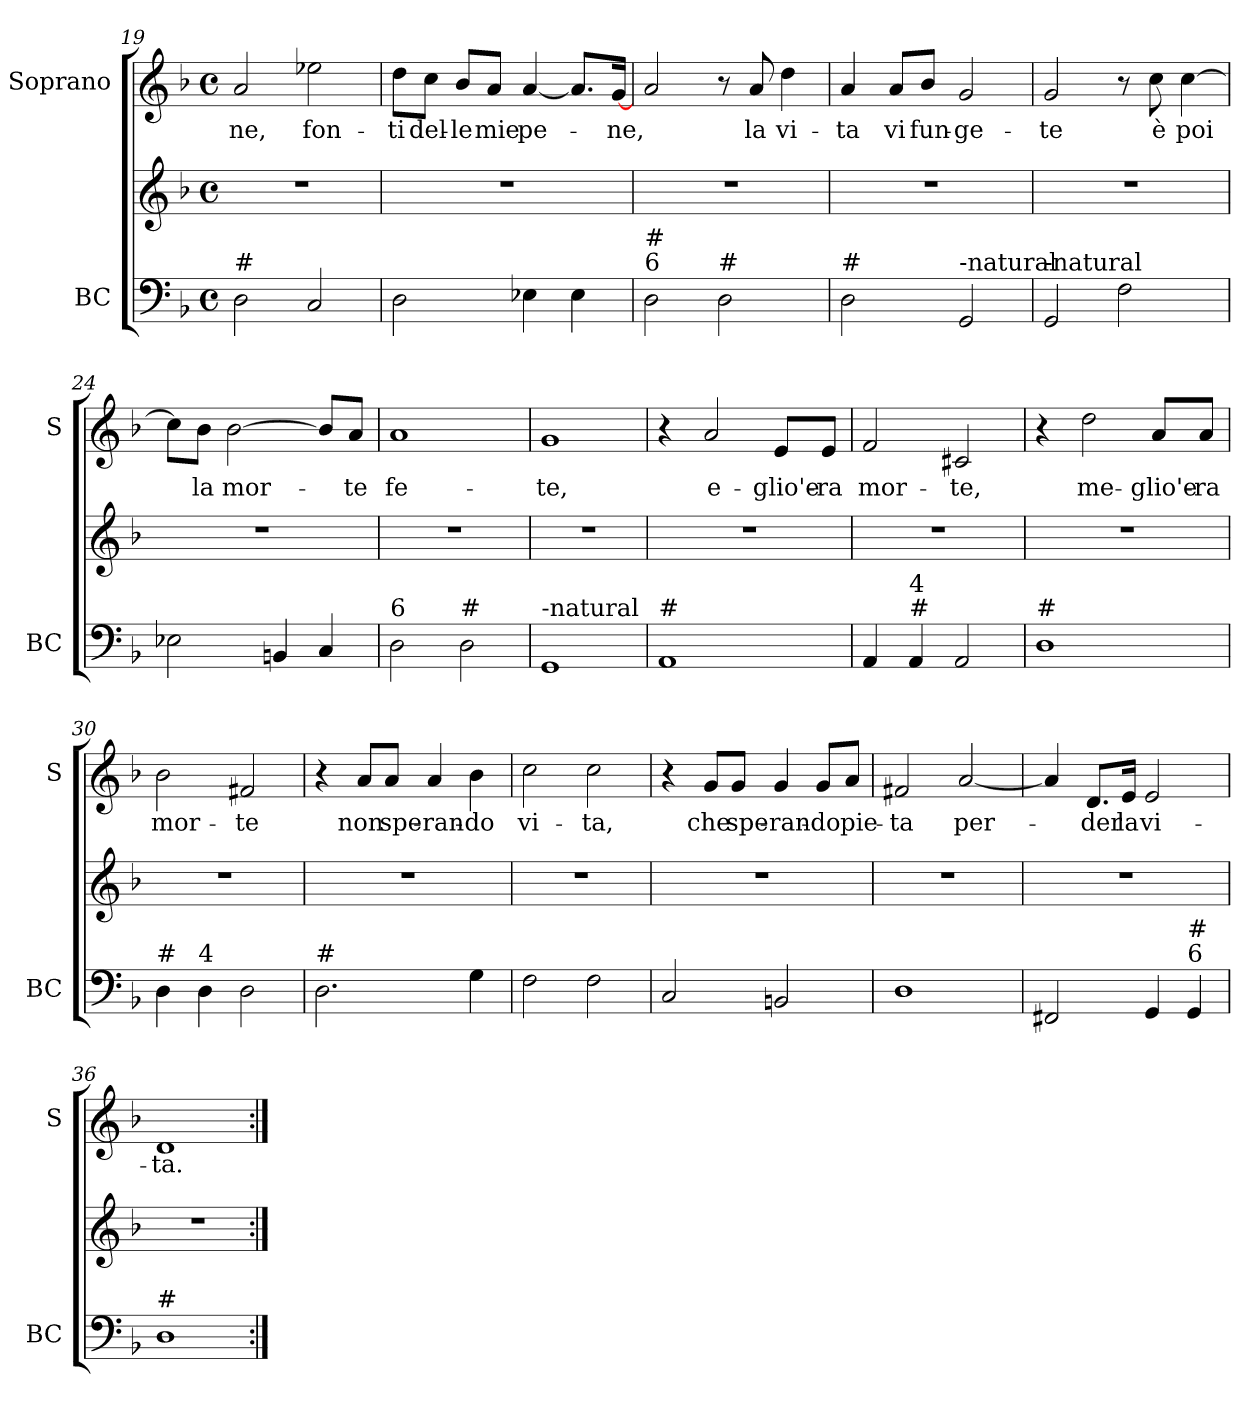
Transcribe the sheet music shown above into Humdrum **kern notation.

**kern	**kern	**kern	**text
*part2	*part2	*part1	*part1
*staff3	*staff2	*staff1	*staff1
*I"BC	*	*I"Soprano	*
*I'BC	*	*I'S	*
*clefF4	*clefG2	*clefG2	*
*k[b-]	*k[b-]	*k[b-]	*
*F:	*F:	*F:	*
*M4/4	*M4/4	*M4/4	*
*met(c)	*met(c)	*met(c)	*
=19	=19	=19	=19
!LO:TX:a:t=#	!	!	!
!	!	!	!LO:LY:b
2D\	1r	2a/	-ne,
!	!	!	!LO:LY:b
2C/	.	2ee-X\	fon-
!!LO:LB:g=z
=20	=20	=20	=20
!	!	!	!LO:LY:b
2D\	1r	8dd\L	-ti
!	!	!	!LO:LY:b
.	.	8cc\J	del-
!	!	!	!LO:LY:b
.	.	8b-/L	-le
!	!	!	!LO:LY:b
.	.	8a/J	mie
!	!	!	!LO:LY:b
4E-X\	.	[4a/	pe-
4E-\	.	8.a/L]	.
!	!	!	!LO:LY:b
.	.	[16g/Jk	-ne,
=21	=21	=21	=21
!LO:TX:a:t=6	!	!	!
!LO:TX:a:t=#	!	!	!
2D\	1r	2a/	.
!LO:TX:a:t=#	!	!	!
2D\	.	8r	.
!	!	!	!LO:LY:b
.	.	8a/	la
!	!	!	!LO:LY:b
.	.	4dd\	vi-
=22	=22	=22	=22
!LO:TX:a:t=#	!	!	!
!	!	!	!LO:LY:b
2D\	1r	4a/	-ta
!	!	!	!LO:LY:b
.	.	8a/L	vi
!	!	!	!LO:LY:b
.	.	8b-/J	fun-
!LO:TX:a:t=-natural	!	!	!
!	!	!	!LO:LY:b
2GG/	.	2g/	-ge-
=23	=23	=23	=23
!LO:TX:a:t=-natural	!	!	!
!	!	!	!LO:LY:b
2GG/	1r	2g/	-te
2F\	.	8r	.
!	!	!	!LO:LY:b
.	.	8cc\	è
!	!	!	!LO:LY:b
.	.	[4cc\	poi
=24	=24	=24	=24
2E-X\	1r	8cc\L]	.
!	!	!	!LO:LY:b
.	.	8b-\J	la
!	!	!	!LO:LY:b
.	.	[2b-\	mor-
4BBn/	.	.	.
4C/	.	8b-/L]	.
!	!	!	!LO:LY:b
.	.	8a/J	-te
!!LO:LB:g=z
=25	=25	=25	=25
!LO:TX:a:t=6	!	!	!
!	!	!	!LO:LY:b
2D\	1r	1a	fe-
!LO:TX:a:t=#	!	!	!
2D\	.	.	.
=26	=26	=26	=26
!LO:TX:a:t=-natural	!	!	!
!	!	!	!LO:LY:b
1GG	1r	1g	-te,
=27	=27	=27	=27
!LO:TX:a:t=#	!	!	!
1AA	1r	4r	.
!	!	!	!LO:LY:b
.	.	2a/	e-
!	!	!	!LO:LY:b
.	.	8e/L	-glio'e-
!	!	!	!LO:LY:b
.	.	8e/J	-ra
=28	=28	=28	=28
!	!	!	!LO:LY:b
4AA/	1r	2f/	mor-
!LO:TX:a:t=#	!	!	!
!LO:TX:a:t=4	!	!	!
4AA/	.	.	.
!	!	!	!LO:LY:b
2AA/	.	2c#X/	-te,
=29	=29	=29	=29
!LO:TX:a:t=#	!	!	!
1D	1r	4r	.
!	!	!	!LO:LY:b
.	.	2dd\	me-
!	!	!	!LO:LY:b
.	.	8a/L	-glio'e-
!	!	!	!LO:LY:b
.	.	8a/J	-ra
=30	=30	=30	=30
!LO:TX:a:t=#	!	!	!
!	!	!	!LO:LY:b
4D\	1r	2b-\	mor-
!LO:TX:a:t=4	!	!	!
4D\	.	.	.
!	!	!	!LO:LY:b
2D\	.	2f#X/	-te
!!LO:LB:g=z
=31	=31	=31	=31
!LO:TX:a:t=#	!	!	!
2.D\	1r	4r	.
!	!	!	!LO:LY:b
.	.	8a/L	non
!	!	!	!LO:LY:b
.	.	8a/J	spe-
!	!	!	!LO:LY:b
.	.	4a/	-ran-
!	!	!	!LO:LY:b
4G\	.	4b-\	-do
=32	=32	=32	=32
!	!	!	!LO:LY:b
2F\	1r	2cc\	vi-
!	!	!	!LO:LY:b
2F\	.	2cc\	-ta,
=33	=33	=33	=33
2C/	1r	4r	.
!	!	!	!LO:LY:b
.	.	8g/L	che
!	!	!	!LO:LY:b
.	.	8g/J	spe-
!	!	!	!LO:LY:b
2BBn/	.	4g/	-ran-
!	!	!	!LO:LY:b
.	.	8g/L	-do
!	!	!	!LO:LY:b
.	.	8a/J	pie-
=34	=34	=34	=34
!	!	!	!LO:LY:b
1D	1r	2f#X/	-ta
!	!	!	!LO:LY:b
.	.	[2a/	per-
=35	=35	=35	=35
2FF#X/	1r	4a/]	.
!	!	!	!LO:LY:b
.	.	8.d/L	-der
!	!	!	!LO:LY:b
.	.	16e/Jk	la
!	!	!	!LO:LY:b
4GG/	.	2e/	vi-
!LO:TX:a:t=6	!	!	!
!LO:TX:a:t=#	!	!	!
4GG/	.	.	.
=36	=36	=36	=36
!LO:TX:a:t=#	!	!	!
!	!	!	!LO:LY:b
1D	1r	1d	-ta.
=:|!	=:|!	=:|!	=:|!
*-	*-	*-	*-
